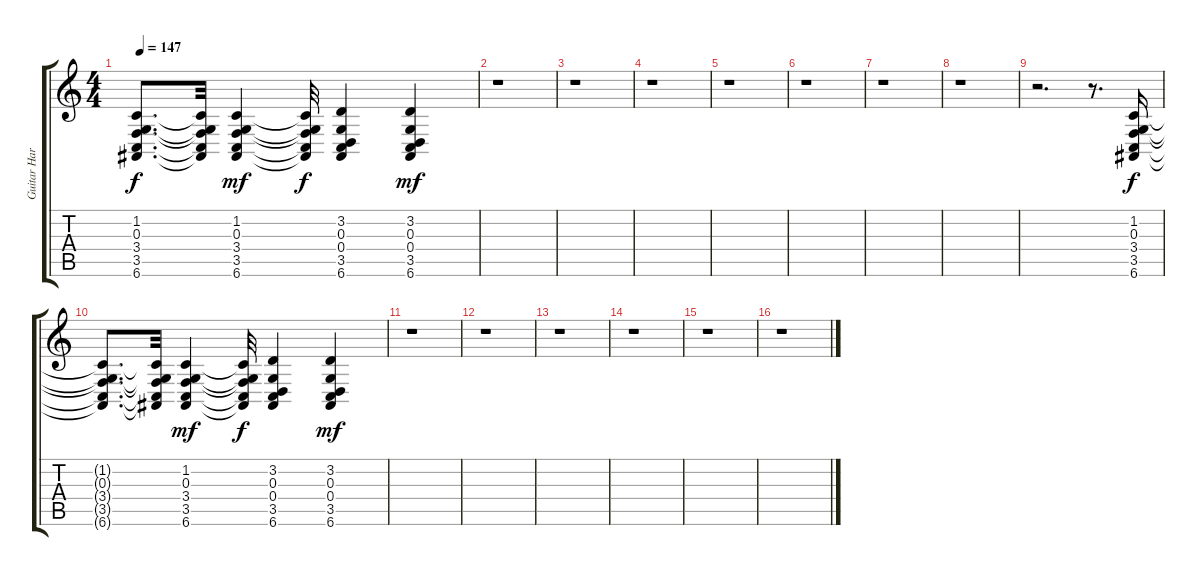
\track ("Guitar Harmonics" "Guitar Har") {instrument stringensemble1}
\staff {score tabs}
\tuning (E4 B3 G3 D3 A2 E2) {hide}
\ts (4 4)
\tempo 147
\clef g2
\ks c
(1.2{t} 0.3{t} 3.4{t} 3.5{t} 6.6{t}).8{d dy f} (1.2{t} 0.3{t} 3.4{t} 3.5{t} 6.6{t}).32 (1.2 0.3 3.4 3.5 6.6).4{dy mf} (1.2{t} 0.3{t} 3.4{t} 3.5{t} 6.6{t}).32{dy f} (3.2 0.3 0.4 3.5 6.6).4 (3.2 0.3 0.4 3.5 6.6).4{dy mf} |
r.1 |
r.1 |
r.1 |
r.1 |
r.1 |
r.1 |
r.1 |
r.2{d} r.8{d} (1.2 0.3 3.4 3.5 6.6).16{dy f} |
(1.2{t} 0.3{t} 3.4{t} 3.5{t} 6.6{t}).8{d} (1.2{t} 0.3{t} 3.4{t} 3.5{t} 6.6{t}).32 (1.2 0.3 3.4 3.5 6.6).4{dy mf} (1.2{t} 0.3{t} 3.4{t} 3.5{t} 6.6{t}).32{dy f} (3.2 0.3 0.4 3.5 6.6).4 (3.2 0.3 0.4 3.5 6.6).4{dy mf} |
r.1 |
r.1 |
r.1 |
r.1 |
r.1 |
r.1
